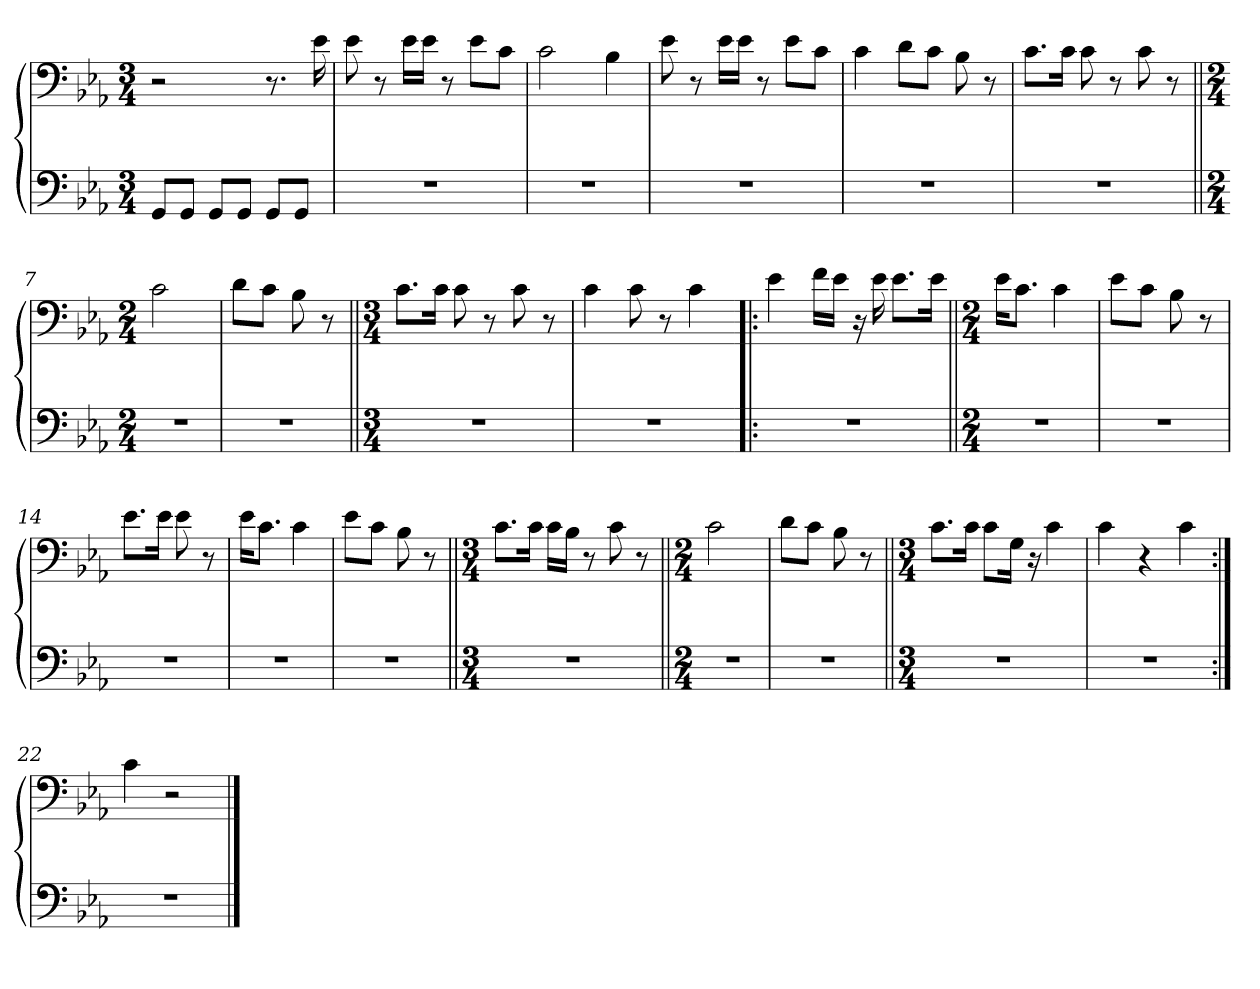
**kern	**kern
*part1	*part1
*staff2	*staff1
*clefF4	*clefF4
*k[b-e-a-]	*k[b-e-a-]
*M3/4	*M3/4
=1	=1
8GG/L	2r
8GG/J	.
8GG/L	.
8GG/J	.
8GG/L	8.r
8GG/J	.
.	16e-\
=2	=2
2.r	8e-\
.	8r
.	16e-\LL
.	16e-\JJ
.	8r
.	8e-\L
.	8c\J
=3	=3
2.r	2c\
.	4B-\
=4	=4
2.r	8e-\
.	8r
.	16e-\LL
.	16e-\JJ
.	8r
.	8e-\L
.	8c\J
=5	=5
2.r	4c\
.	8d\L
.	8c\J
.	8B-\
.	8r
=6	=6
2.r	8.c\L
.	16c\Jk
.	8c\
.	8r
.	8c\
.	8r
=7||	=7||
*M2/4	*M2/4
2r	2c\
=8	=8
2r	8d\L
.	8c\J
.	8B-\
.	8r
=9||	=9||
*M3/4	*M3/4
2.r	8.c\L
.	16c\Jk
.	8c\
.	8r
.	8c\
.	8r
=10	=10
2.r	4c\
.	8c\
.	8r
.	4c\
=11!|:	=11!|:
2.r	4e-\
.	16f\LL
.	16e-\JJ
.	16r
.	16e-\
.	8.e-\L
.	16e-\Jk
=12||	=12||
*M2/4	*M2/4
2r	16e-\KL
.	8.c\J
.	4c\
=13	=13
2r	8e-\L
.	8c\J
.	8B-\
.	8r
=14	=14
2r	8.e-\L
.	16e-\Jk
.	8e-\
.	8r
=15	=15
2r	16e-\KL
.	8.c\J
.	4c\
=16	=16
2r	8e-\L
.	8c\J
.	8B-\
.	8r
=17||	=17||
*M3/4	*M3/4
2.r	8.c\L
.	16c\Jk
.	16c\LL
.	16B-\JJ
.	8r
.	8c\
.	8r
=18||	=18||
*M2/4	*M2/4
2r	2c\
=19	=19
2r	8d\L
.	8c\J
.	8B-\
.	8r
=20||	=20||
*M3/4	*M3/4
2.r	8.c\L
.	16c\Jk
.	8c\L
.	16G\Jk
.	16r
.	4c\
=21	=21
2.r	4c\
.	4r
.	4c\
=22:|!	=22:|!
2.r	4c\
.	2r
==	==
*-	*-
